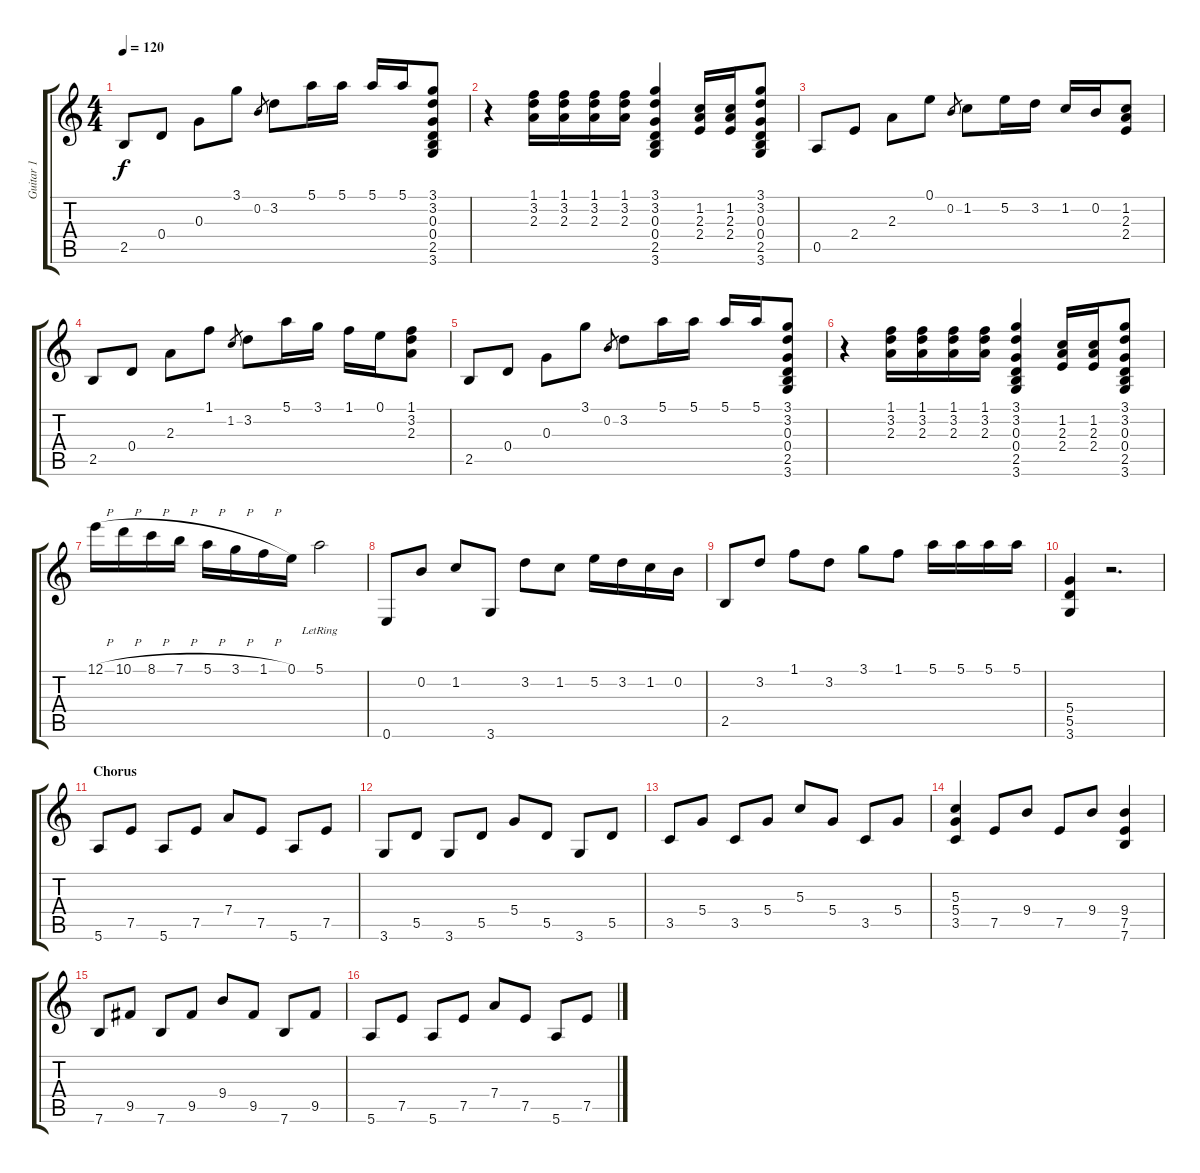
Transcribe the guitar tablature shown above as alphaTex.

\track ("Guitar 1" "Guitar 1") {instrument acousticguitarnylon}
\staff {score tabs}
\tuning (E4 B3 G3 D3 A2 E2) {hide}
\ts (4 4)
\tempo 120
\clef g2
\ks c
2.5.8{dy f} 0.4.8 0.3.8 3.1.8 0.2.8{gr} 3.2.8 5.1.16 5.1.16 5.1.16 5.1.16 (3.1 3.2 0.3 0.4 2.5 3.6).8 |
r.4 (1.1 3.2 2.3).16 (1.1 3.2 2.3).16 (1.1 3.2 2.3).16 (1.1 3.2 2.3).16 (3.1 3.2 0.3 0.4 2.5 3.6).4 (1.2 2.3 2.4).16 (1.2 2.3 2.4).16 (3.1 3.2 0.3 0.4 2.5 3.6).8 |
0.5.8 2.4.8 2.3.8 0.1.8 0.2.8{gr} 1.2.8 5.2.16 3.2.16 1.2.16 0.2.16 (1.2 2.3 2.4).8 |
2.5.8 0.4.8 2.3.8 1.1.8 1.2.8{gr} 3.2.8 5.1.16 3.1.16 1.1.16 0.1.16 (1.1 3.2 2.3).8 |
2.5.8 0.4.8 0.3.8 3.1.8 0.2.8{gr} 3.2.8 5.1.16 5.1.16 5.1.16 5.1.16 (3.1 3.2 0.3 0.4 2.5 3.6).8 |
r.4 (1.1 3.2 2.3).16 (1.1 3.2 2.3).16 (1.1 3.2 2.3).16 (1.1 3.2 2.3).16 (3.1 3.2 0.3 0.4 2.5 3.6).4 (1.2 2.3 2.4).16 (1.2 2.3 2.4).16 (3.1 3.2 0.3 0.4 2.5 3.6).8 |
12.1{h}.16 10.1{h}.16 8.1{h}.16 7.1{h}.16 5.1{h}.16 3.1{h}.16 1.1{h}.16 0.1.16 5.1{lr}.2 |
0.6.8 0.2.8 1.2.8 3.6.8 3.2.8 1.2.8 5.2.16 3.2.16 1.2.16 0.2.16 |
2.5.8 3.2.8 1.1.8 3.2.8 3.1.8 1.1.8 5.1.16 5.1.16 5.1.16 5.1.16 |
(5.4 5.5 3.6).4 r.2{d} |
\section ("" "Chorus")
5.6.8 7.5.8 5.6.8 7.5.8 7.4.8 7.5.8 5.6.8 7.5.8 |
3.6.8 5.5.8 3.6.8 5.5.8 5.4.8 5.5.8 3.6.8 5.5.8 |
3.5.8 5.4.8 3.5.8 5.4.8 5.3.8 5.4.8 3.5.8 5.4.8 |
(5.3 5.4 3.5).4 7.5.8 9.4.8 7.5.8 9.4.8 (9.4 7.5 7.6).4 |
7.6.8 9.5.8 7.6.8 9.5.8 9.4.8 9.5.8 7.6.8 9.5.8 |
5.6.8 7.5.8 5.6.8 7.5.8 7.4.8 7.5.8 5.6.8 7.5.8
